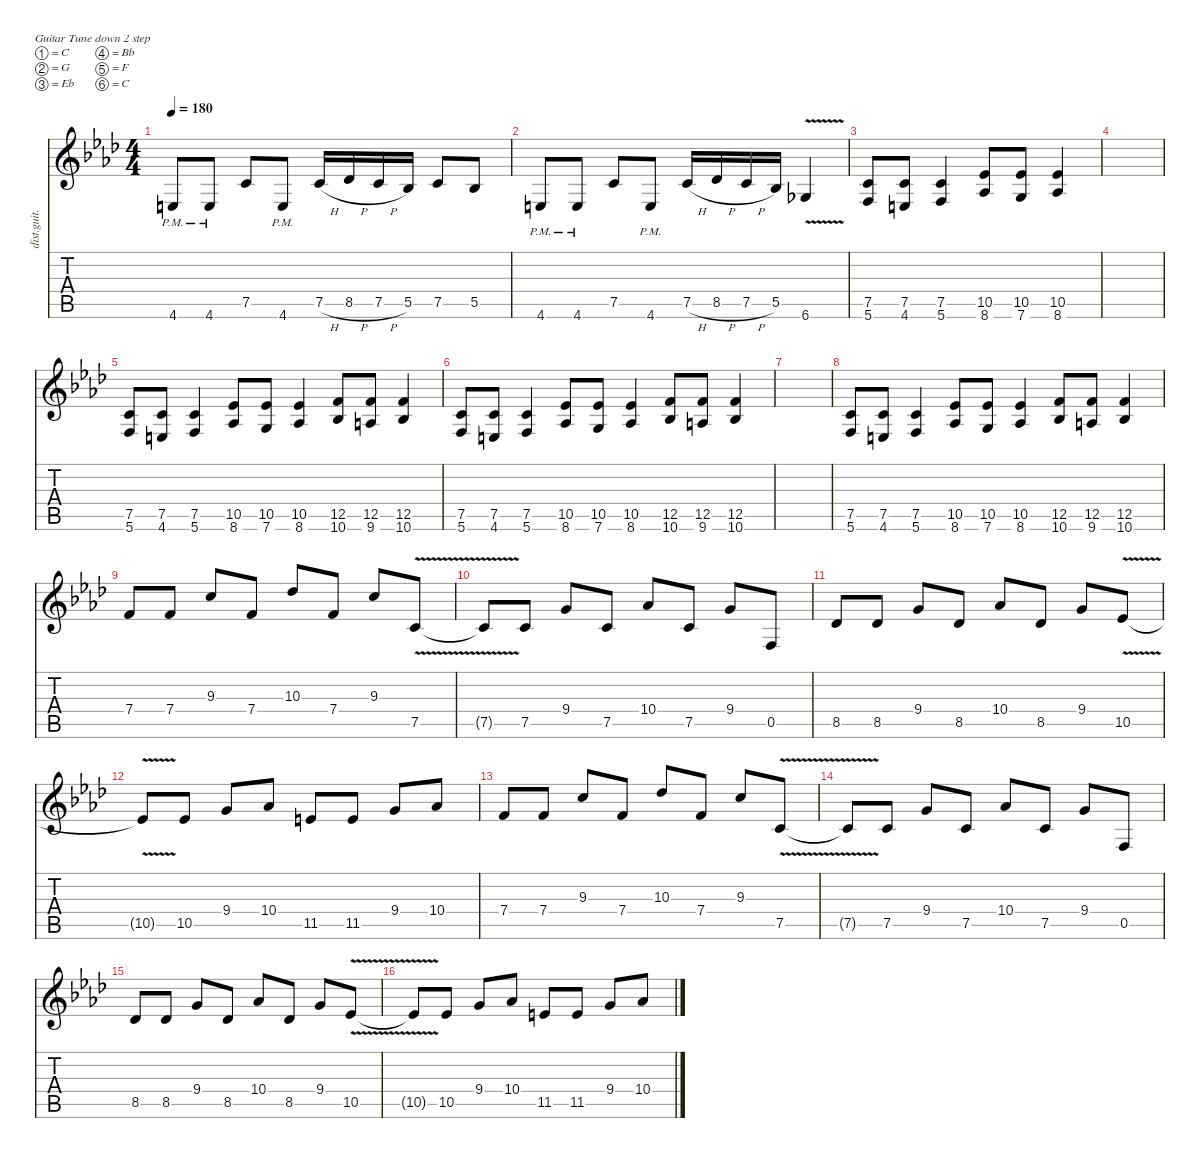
\defaultSystemsLayout 4
\hideDynamics
\bracketExtendMode nobrackets
\track ("Gtr.1 Double" "dist.guit.") {mute instrument distortionguitar}
\staff {score tabs}
\tuning (C4 G3 Eb3 Bb2 F2 C2)
\ts (4 4)
\tempo 180
\clef g2
\ks fminor
4.6{pm acc forcenatural}.8{dy f beam Up} 4.6{pm acc forcenatural}.8{beam Up} 7.5{acc forcenatural}.8{beam Up} 4.6{pm acc forcenatural}.8{beam Up} 7.5{h acc forcenatural}.16{beam Up} 8.5{h acc b}.16{beam Up} 7.5{h acc forcenatural}.16{beam Up} 5.5{acc b}.16{beam Up} 7.5{acc forcenatural}.8{beam Up} 5.5{acc b}.8{beam Up} |
4.6{pm acc forcenatural}.8{beam Up} 4.6{pm acc forcenatural}.8{beam Up} 7.5{acc forcenatural}.8{beam Up} 4.6{pm acc forcenatural}.8{beam Up} 7.5{h acc forcenatural}.16{beam Up} 8.5{h acc b}.16{beam Up} 7.5{h acc forcenatural}.16{beam Up} 5.5{acc b}.16{beam Up} 6.6{v acc b}.4{beam Up} |
(7.5{acc forcenatural} 5.6{acc forcenatural}).8{beam Up} (7.5{acc forcenatural} 4.6{acc forcenatural}).8{beam Up} (7.5{acc forcenatural} 5.6{acc forcenatural}).4{beam Up} (10.5{acc b} 8.6{acc b}).8{beam Up} (10.5{acc b} 7.6{acc forcenatural}).8{beam Up} (10.5{acc b} 8.6{acc b}).4{beam Up} |
|
(7.5{acc forcenatural} 5.6{acc forcenatural}).8{beam Up} (7.5{acc forcenatural} 4.6{acc forcenatural}).8{beam Up} (7.5{acc forcenatural} 5.6{acc forcenatural}).4{beam Up} (10.5{acc b} 8.6{acc b}).8{beam Up} (10.5{acc b} 7.6{acc forcenatural}).8{beam Up} (10.5{acc b} 8.6{acc b}).4{beam Up} (12.5{acc forcenatural} 10.6{acc b}).8{beam Up} (12.5{acc forcenatural} 9.6{acc forcenatural}).8{beam Up} (12.5{acc forcenatural} 10.6{acc b}).4{beam Up} |
(7.5{acc forcenatural} 5.6{acc forcenatural}).8{beam Up} (7.5{acc forcenatural} 4.6{acc forcenatural}).8{beam Up} (7.5{acc forcenatural} 5.6{acc forcenatural}).4{beam Up} (10.5{acc b} 8.6{acc b}).8{beam Up} (10.5{acc b} 7.6{acc forcenatural}).8{beam Up} (10.5{acc b} 8.6{acc b}).4{beam Up} (12.5{acc forcenatural} 10.6{acc b}).8{beam Up} (12.5{acc forcenatural} 9.6{acc forcenatural}).8{beam Up} (12.5{acc forcenatural} 10.6{acc b}).4{beam Up} |
|
(7.5{acc forcenatural} 5.6{acc forcenatural}).8{beam Up} (7.5{acc forcenatural} 4.6{acc forcenatural}).8{beam Up} (7.5{acc forcenatural} 5.6{acc forcenatural}).4{beam Up} (10.5{acc b} 8.6{acc b}).8{beam Up} (10.5{acc b} 7.6{acc forcenatural}).8{beam Up} (10.5{acc b} 8.6{acc b}).4{beam Up} (12.5{acc forcenatural} 10.6{acc b}).8{beam Up} (12.5{acc forcenatural} 9.6{acc forcenatural}).8{beam Up} (12.5{acc forcenatural} 10.6{acc b}).4{beam Up} |
7.4{acc forcenatural}.8{beam Up} 7.4{acc forcenatural}.8{beam Up} 9.3{acc forcenatural}.8{beam Up} 7.4{acc forcenatural}.8{beam Up} 10.3{acc b}.8{beam Up} 7.4{acc forcenatural}.8{beam Up} 9.3{acc forcenatural}.8{beam Up} 7.5{v acc forcenatural}.8{beam Up} |
7.5{v t acc forcenatural}.8{beam Up} 7.5{acc forcenatural}.8{beam Up} 9.4{acc forcenatural}.8{beam Up} 7.5{acc forcenatural}.8{beam Up} 10.4{acc b}.8{beam Up} 7.5{acc forcenatural}.8{beam Up} 9.4{acc forcenatural}.8{beam Up} 0.5{acc forcenatural}.8{beam Up} |
8.5{acc b}.8{beam Up} 8.5{acc b}.8{beam Up} 9.4{acc forcenatural}.8{beam Up} 8.5{acc b}.8{beam Up} 10.4{acc b}.8{beam Up} 8.5{acc b}.8{beam Up} 9.4{acc forcenatural}.8{beam Up} 10.5{v acc b}.8{beam Up} |
10.5{v t acc b}.8{beam Up} 10.5{acc b}.8{beam Up} 9.4{acc forcenatural}.8{beam Up} 10.4{acc b}.8{beam Up} 11.5{acc forcenatural}.8{beam Up} 11.5{acc forcenatural}.8{beam Up} 9.4{acc forcenatural}.8{beam Up} 10.4{acc b}.8{beam Up} |
7.4{acc forcenatural}.8{beam Up} 7.4{acc forcenatural}.8{beam Up} 9.3{acc forcenatural}.8{beam Up} 7.4{acc forcenatural}.8{beam Up} 10.3{acc b}.8{beam Up} 7.4{acc forcenatural}.8{beam Up} 9.3{acc forcenatural}.8{beam Up} 7.5{v acc forcenatural}.8{beam Up} |
7.5{v t acc forcenatural}.8{beam Up} 7.5{acc forcenatural}.8{beam Up} 9.4{acc forcenatural}.8{beam Up} 7.5{acc forcenatural}.8{beam Up} 10.4{acc b}.8{beam Up} 7.5{acc forcenatural}.8{beam Up} 9.4{acc forcenatural}.8{beam Up} 0.5{acc forcenatural}.8{beam Up} |
8.5{acc b}.8{beam Up} 8.5{acc b}.8{beam Up} 9.4{acc forcenatural}.8{beam Up} 8.5{acc b}.8{beam Up} 10.4{acc b}.8{beam Up} 8.5{acc b}.8{beam Up} 9.4{acc forcenatural}.8{beam Up} 10.5{v acc b}.8{beam Up} |
10.5{v t acc b}.8{beam Up} 10.5{acc b}.8{beam Up} 9.4{acc forcenatural}.8{beam Up} 10.4{acc b}.8{beam Up} 11.5{acc forcenatural}.8{beam Up} 11.5{acc forcenatural}.8{beam Up} 9.4{acc forcenatural}.8{beam Up} 10.4{acc b}.8{beam Up}
